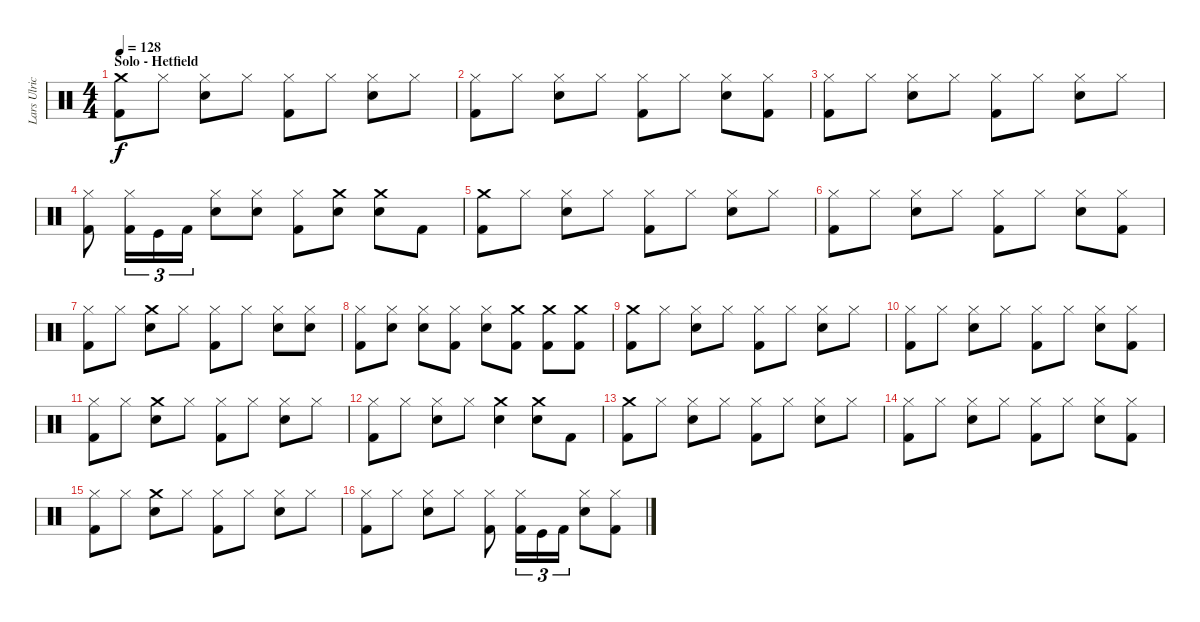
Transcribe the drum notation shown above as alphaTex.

\track ("Lars Ulrich" "Lars Ulric") {instrument percussion}
\staff {score}
\articulation defaults
\ts (4 4)
\section ("" "Solo - Hetfield")
\tempo 128
\clef neutral
\ks c
("Crash medium (hit)" "Kick (hit) 2").8{dy f} "Hi-Hat (closed)".8 ("Snare (hit) 2" "Hi-Hat (closed)").8 "Hi-Hat (closed)".8 ("Hi-Hat (closed)" "Kick (hit) 2").8 "Hi-Hat (closed)".8 ("Snare (hit) 2" "Hi-Hat (closed)").8 "Hi-Hat (closed)".8 |
("Hi-Hat (closed)" "Kick (hit) 2").8 "Hi-Hat (closed)".8 ("Snare (hit) 2" "Hi-Hat (closed)").8 "Hi-Hat (closed)".8 ("Hi-Hat (closed)" "Kick (hit) 2").8 "Hi-Hat (closed)".8 ("Snare (hit) 2" "Hi-Hat (closed)").8 ("Hi-Hat (closed)" "Kick (hit) 2").8 |
("Hi-Hat (closed)" "Kick (hit) 2").8 "Hi-Hat (closed)".8 ("Snare (hit) 2" "Hi-Hat (closed)").8 "Hi-Hat (closed)".8 ("Hi-Hat (closed)" "Kick (hit) 2").8 "Hi-Hat (closed)".8 ("Snare (hit) 2" "Hi-Hat (closed)").8 "Hi-Hat (closed)".8 |
("Kick (hit) 2" "Hi-Hat (closed)").8 ("Kick (hit) 2" "Hi-Hat (closed)").16{tu (3 2)} "Kick (hit)".16{tu (3 2)} "Kick (hit) 2".16{tu (3 2)} ("Snare (hit) 2" "Hi-Hat (closed)").8 ("Snare (hit) 2" "Hi-Hat (closed)").8 ("Kick (hit) 2" "Hi-Hat (closed)").8 ("Crash medium (hit)" "Snare (hit) 2").8 ("Snare (hit) 2" "Crash medium (hit)").8 "Kick (hit) 2".8 |
("Crash medium (hit)" "Kick (hit) 2").8 "Hi-Hat (closed)".8 ("Snare (hit) 2" "Hi-Hat (closed)").8 "Hi-Hat (closed)".8 ("Hi-Hat (closed)" "Kick (hit) 2").8 "Hi-Hat (closed)".8 ("Snare (hit) 2" "Hi-Hat (closed)").8 "Hi-Hat (closed)".8 |
("Hi-Hat (closed)" "Kick (hit) 2").8 "Hi-Hat (closed)".8 ("Snare (hit) 2" "Hi-Hat (closed)").8 "Hi-Hat (closed)".8 ("Hi-Hat (closed)" "Kick (hit) 2").8 "Hi-Hat (closed)".8 ("Snare (hit) 2" "Hi-Hat (closed)").8 ("Hi-Hat (closed)" "Kick (hit) 2").8 |
("Hi-Hat (closed)" "Kick (hit) 2").8 "Hi-Hat (closed)".8 ("Crash medium (hit)" "Snare (hit) 2").8 "Hi-Hat (closed)".8 ("Hi-Hat (closed)" "Kick (hit) 2").8 "Hi-Hat (closed)".8 ("Snare (hit) 2" "Hi-Hat (closed)").8 ("Snare (hit) 2" "Hi-Hat (closed)").8 |
("Kick (hit) 2" "Hi-Hat (closed)").8 ("Snare (hit) 2" "Hi-Hat (closed)").8 ("Snare (hit) 2" "Hi-Hat (closed)").8 ("Hi-Hat (closed)" "Kick (hit) 2").8 ("Snare (hit) 2" "Hi-Hat (closed)").8 ("Crash medium (hit)" "Kick (hit) 2").8 ("Crash medium (hit)" "Kick (hit) 2").8 ("Crash medium (hit)" "Kick (hit) 2").8 |
("Crash medium (hit)" "Kick (hit) 2").8 "Hi-Hat (closed)".8 ("Snare (hit) 2" "Hi-Hat (closed)").8 "Hi-Hat (closed)".8 ("Hi-Hat (closed)" "Kick (hit) 2").8 "Hi-Hat (closed)".8 ("Snare (hit) 2" "Hi-Hat (closed)").8 "Hi-Hat (closed)".8 |
("Hi-Hat (closed)" "Kick (hit) 2").8 "Hi-Hat (closed)".8 ("Snare (hit) 2" "Hi-Hat (closed)").8 "Hi-Hat (closed)".8 ("Hi-Hat (closed)" "Kick (hit) 2").8 "Hi-Hat (closed)".8 ("Snare (hit) 2" "Hi-Hat (closed)").8 ("Hi-Hat (closed)" "Kick (hit) 2").8 |
("Hi-Hat (closed)" "Kick (hit) 2").8 "Hi-Hat (closed)".8 ("Crash medium (hit)" "Snare (hit) 2").8 "Hi-Hat (closed)".8 ("Hi-Hat (closed)" "Kick (hit) 2").8 "Hi-Hat (closed)".8 ("Snare (hit) 2" "Hi-Hat (closed)").8 "Hi-Hat (closed)".8 |
("Hi-Hat (closed)" "Kick (hit) 2").8 "Hi-Hat (closed)".8 ("Hi-Hat (closed)" "Snare (hit) 2").8 "Hi-Hat (closed)".8 ("Crash medium (hit)" "Snare (hit) 2").4 ("Crash medium (hit)" "Snare (hit) 2").8 "Kick (hit) 2".8 |
("Crash medium (hit)" "Kick (hit) 2").8 "Hi-Hat (closed)".8 ("Snare (hit) 2" "Hi-Hat (closed)").8 "Hi-Hat (closed)".8 ("Hi-Hat (closed)" "Kick (hit) 2").8 "Hi-Hat (closed)".8 ("Snare (hit) 2" "Hi-Hat (closed)").8 "Hi-Hat (closed)".8 |
("Hi-Hat (closed)" "Kick (hit) 2").8 "Hi-Hat (closed)".8 ("Snare (hit) 2" "Hi-Hat (closed)").8 "Hi-Hat (closed)".8 ("Hi-Hat (closed)" "Kick (hit) 2").8 "Hi-Hat (closed)".8 ("Snare (hit) 2" "Hi-Hat (closed)").8 ("Hi-Hat (closed)" "Kick (hit) 2").8 |
("Hi-Hat (closed)" "Kick (hit) 2").8 "Hi-Hat (closed)".8 ("Crash medium (hit)" "Snare (hit) 2").8 "Hi-Hat (closed)".8 ("Hi-Hat (closed)" "Kick (hit) 2").8 "Hi-Hat (closed)".8 ("Snare (hit) 2" "Hi-Hat (closed)").8 "Hi-Hat (closed)".8 |
("Kick (hit) 2" "Hi-Hat (closed)").8 "Hi-Hat (closed)".8 ("Hi-Hat (closed)" "Snare (hit) 2").8 "Hi-Hat (closed)".8 ("Kick (hit) 2" "Hi-Hat (closed)").8 ("Kick (hit) 2" "Hi-Hat (closed)").16{tu (3 2)} "Kick (hit)".16{tu (3 2)} "Kick (hit) 2".16{tu (3 2)} ("Snare (hit) 2" "Hi-Hat (closed)").8 ("Kick (hit) 2" "Hi-Hat (closed)").8
